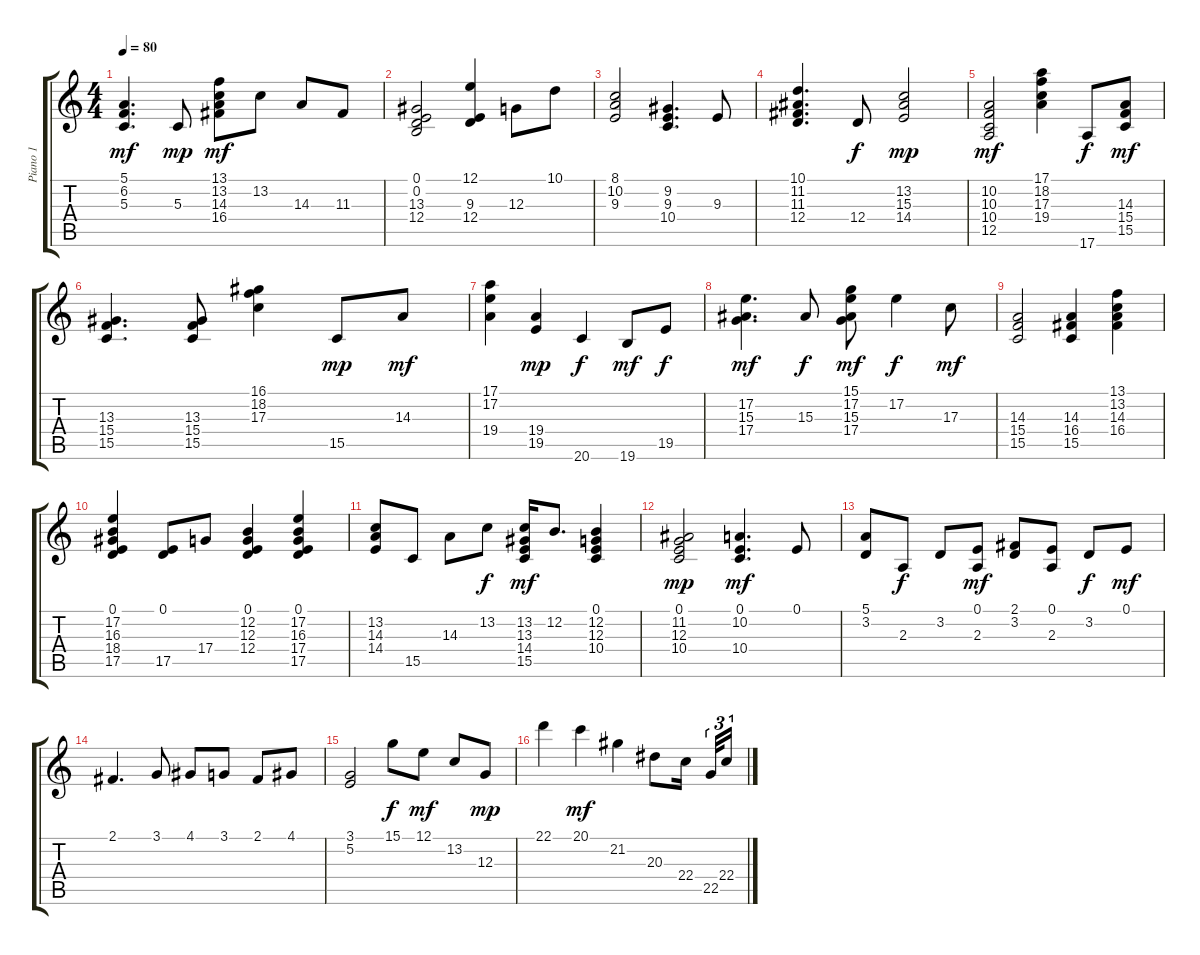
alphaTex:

\track ("Piano 1" "Piano 1") {instrument brightacousticpiano}
\staff {score tabs}
\tuning (E4 B3 G3 D3 A2 E2) {hide}
\ts (4 4)
\tempo 80
\clef g2
\ks c
(5.1 6.2 5.3).4{d dy mf} 5.3.8{dy mp} (13.1 13.2 14.3 16.4).8{dy mf} 13.2.8 14.3.8 11.3.8 |
(0.1 0.2 13.3 12.4).2 (12.1 9.3 12.4).4 12.3.8 10.1.8 |
(8.1 10.2 9.3).2 (9.2 9.3 10.4).4{d} 9.3.8 |
(10.1 11.2 11.3 12.4).4{d} 12.4.8{dy f} (13.2 15.3 14.4).2{dy mp} |
(10.2 10.3 10.4 12.5).2{dy mf} (17.1 18.2 17.3 19.4).4 17.6.8{dy f} (14.3 15.4 15.5).8{dy mf} |
(13.3 15.4 15.5).4{d} (13.3 15.4 15.5).8 (16.1 18.2 17.3).4 15.5.8{dy mp} 14.3.8{dy mf} |
(17.1 17.2 19.4).4 (19.4 19.5).4{dy mp} 20.6.4{dy f} 19.6.8{dy mf} 19.5.8{dy f} |
(17.2 15.3 17.4).4{d dy mf} 15.3.8{dy f} (15.1 17.2 15.3 17.4).8{dy mf} 17.2.4{dy f} 17.3.8{dy mf} |
(14.3 15.4 15.5).2 (14.3 16.4 15.5).4 (13.1 13.2 14.3 16.4).4 |
(0.1 17.2 16.3 18.4 17.5).4 (0.1 17.5).8 17.4.8 (0.1 12.2 12.3 12.4).4 (0.1 17.2 16.3 17.4 17.5).4 |
(13.2 14.3 14.4).8 15.5.8 14.3.8 13.2.8{dy f} (13.2 13.3 14.4 15.5).16{dy mf} 12.2.8{d} (0.1 12.2 12.3 10.4).4 |
(0.1 11.2 12.3 10.4).2{dy mp} (0.1 10.2 10.4).4{d dy mf} 0.1.8 |
(5.1 3.2).8 2.3.8{dy f} 3.2.8 (0.1 2.3).8{dy mf} (2.1 3.2).8 (0.1 2.3).8 3.2.8{dy f} 0.1.8{dy mf} |
2.1.4{d} 3.1.8 4.1.8 3.1.8 2.1.8 4.1.8 |
(3.1 5.2).2 15.1.8{dy f} 12.1.8{dy mf} 13.2.8 12.3.8{dy mp} |
22.1.4 20.1.4{dy mf} 21.2.4 20.3.8 22.4.16{beam splitsecondary} 22.5.32{tu (3 2)} 22.4.16{tu (3 2)}
